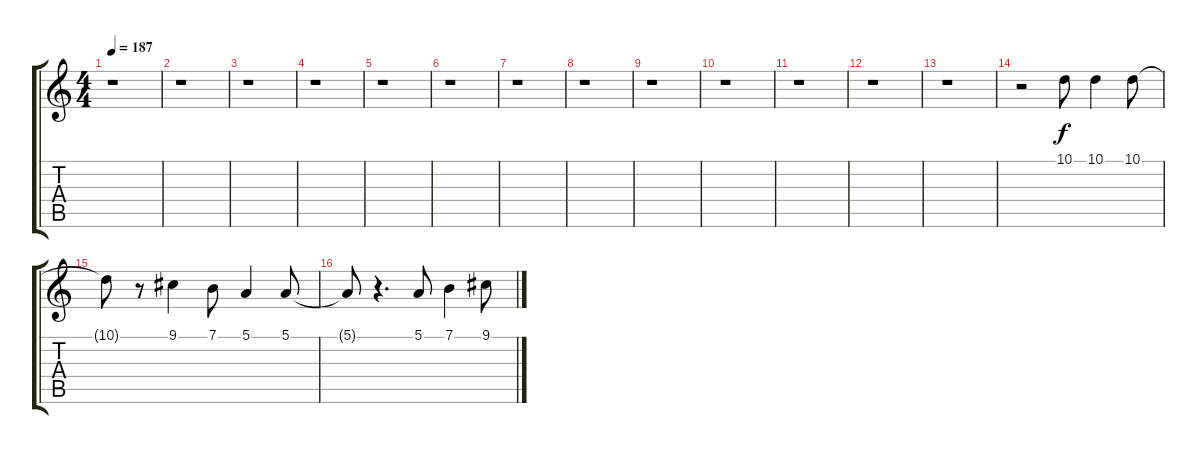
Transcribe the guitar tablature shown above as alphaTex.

\track "" {instrument fx5brightness}
\staff {score tabs}
\tuning (E4 B3 G3 D3 A2 E2) {hide}
\ts (4 4)
\tempo 187
\clef g2
\ks c
r.1{dy f} |
r.1 |
r.1 |
r.1 |
r.1 |
r.1 |
r.1 |
r.1 |
r.1 |
r.1 |
r.1 |
r.1 |
r.1 |
r.2 10.1.8 10.1.4 10.1.8 |
10.1{t}.8 r.8 9.1.4 7.1.8 5.1.4 5.1.8 |
5.1{t}.8 r.4{d} 5.1.8 7.1.4 9.1.8
